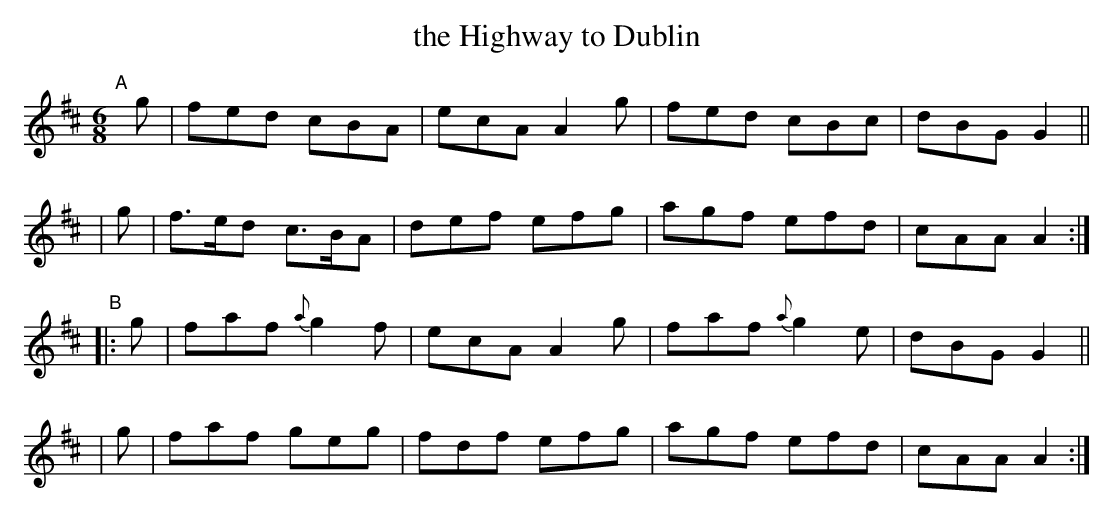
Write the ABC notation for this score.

X:1
T: the Highway to Dublin
M: 6/8
L: 1/8
K: Amix
"^A"[|]\
  g | fed   cBA | ecA A2g | fed cBc | dBG G2 ||
| g | f>ed c>BA | def efg | agf efd | cAA A2 :|
"^B"\
|:g | faf {a}g2f | ecA A2g | faf {a}g2e | dBG G2 ||
| g | faf    geg | fdf efg | agf    efd | cAA A2 :|
